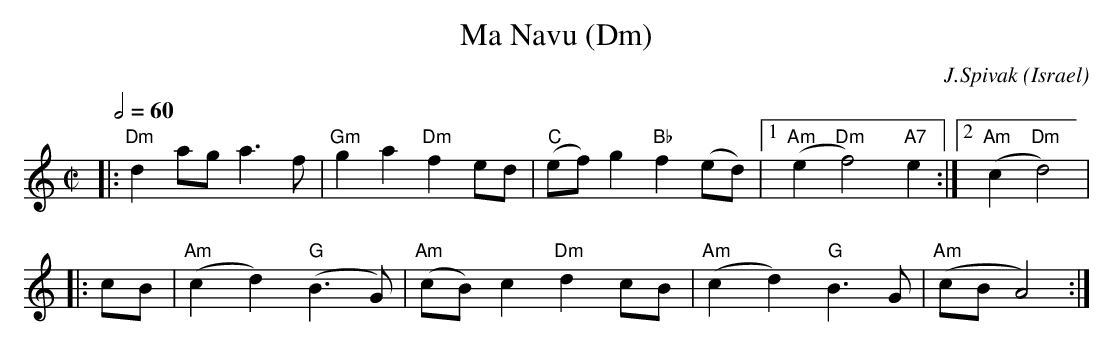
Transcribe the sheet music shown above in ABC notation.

X:1
T: Ma Navu (Dm)
L: 1/8
O: Israel
C: J.Spivak
M: C|
Q: 1/2=60
K: Ddor
|: "Dm"d2ag a3f | "Gm"g2a2 "Dm"f2ed | "C"(ef)g2 "Bb"f2(ed) |1 "Am"(e2"Dm"f4) "A7"e2 :|2 "Am"(c2"Dm"d4) |
|: cB | "Am"(c2d2) "G"(B3G) | "Am"(cB)c2 "Dm"d2cB | "Am"(c2d2) "G"B3G | "Am"(cB A4) :|
